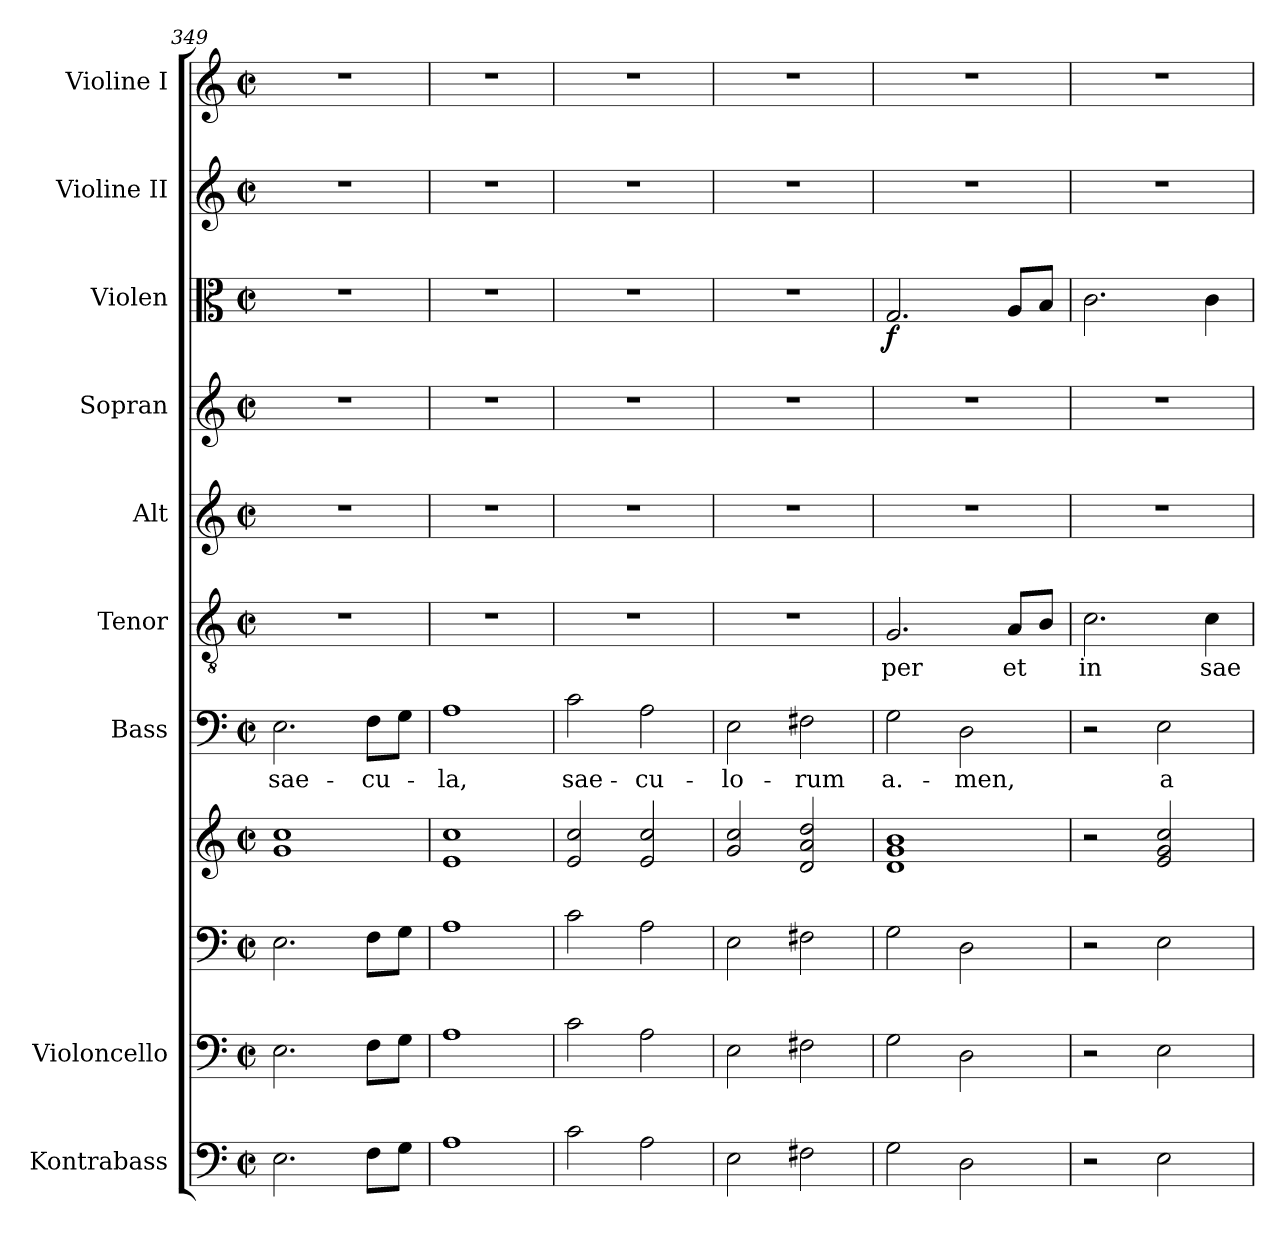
**kern	**kern	**kern	**kern	**kern	**text	**kern	**text	**kern	**kern	**kern	**dynam	**kern	**kern
*part10	*part9	*part8	*part8	*part7	*part7	*part6	*part6	*part5	*part4	*part3	*part3	*part2	*part1
*staff11	*staff10	*staff9	*staff8	*staff7	*staff7	*staff6	*staff6	*staff5	*staff4	*staff3	*staff3	*staff2	*staff1
*I"Kontrabass	*I"Violoncello	*	*	*I"Bass	*	*I"Tenor	*	*I"Alt	*I"Sopran	*I"Violen	*	*I"Violine II	*I"Violine I
*I'Kb.	*I'Vc.	*	*	*I'B.	*	*I'T.	*	*I'A.	*I'S.	*	*	*I'Vl. II	*I'Vl. I
*clefF4	*clefF4	*clefF4	*clefG2	*clefF4	*	*clefGv2	*	*clefG2	*clefG2	*clefC3	*	*clefG2	*clefG2
*ITrd7c12	*	*	*	*	*	*	*	*	*	*	*	*	*
*k[]	*k[]	*k[]	*k[]	*k[]	*	*k[]	*	*k[]	*k[]	*k[]	*	*k[]	*k[]
*C:	*C:	*C:	*C:	*C:	*	*C:	*	*C:	*C:	*C:	*	*C:	*C:
*M2/2	*M2/2	*M2/2	*M2/2	*M2/2	*	*M2/2	*	*M2/2	*M2/2	*M2/2	*	*M2/2	*M2/2
*met(c|)	*met(c|)	*met(c|)	*met(c|)	*met(c|)	*	*met(c|)	*	*met(c|)	*met(c|)	*met(c|)	*	*met(c|)	*met(c|)
=349	=349	=349	=349	=349	=349	=349	=349	=349	=349	=349	=349	=349	=349
!	!	!	!	!	!LO:LY:b	!	!	!	!	!	!	!	!
2.EE\	2.E\	2.E\	1g 1cc	2.E\	sae-	1r	.	1r	1r	1r	.	1r	1r
!	!	!	!	!	!LO:LY:b	!	!	!	!	!	!	!	!
8FF\L	8F\L	8F\L	.	8F\L	-cu-	.	.	.	.	.	.	.	.
8GG\J	8G\J	8G\J	.	8G\J	.	.	.	.	.	.	.	.	.
=350	=350	=350	=350	=350	=350	=350	=350	=350	=350	=350	=350	=350	=350
!	!	!	!	!	!LO:LY:b	!	!	!	!	!	!	!	!
1AA	1A	1A	1e 1cc	1A	-la,	1r	.	1r	1r	1r	.	1r	1r
=351	=351	=351	=351	=351	=351	=351	=351	=351	=351	=351	=351	=351	=351
!	!	!	!	!	!LO:LY:b	!	!	!	!	!	!	!	!
2C\	2c\	2c\	2e/ 2cc/	2c\	sae-	1r	.	1r	1r	1r	.	1r	1r
!	!	!	!	!	!LO:LY:b	!	!	!	!	!	!	!	!
2AA\	2A\	2A\	2e/ 2cc/	2A\	-cu-	.	.	.	.	.	.	.	.
=352	=352	=352	=352	=352	=352	=352	=352	=352	=352	=352	=352	=352	=352
!	!	!	!	!	!LO:LY:b	!	!	!	!	!	!	!	!
2EE\	2E\	2E\	2g/ 2cc/	2E\	-lo-	1r	.	1r	1r	1r	.	1r	1r
!	!	!	!	!	!LO:LY:b	!	!	!	!	!	!	!	!
2FF#X\	2F#X\	2F#X\	2d/ 2a/ 2dd/	2F#X\	-rum	.	.	.	.	.	.	.	.
=353	=353	=353	=353	=353	=353	=353	=353	=353	=353	=353	=353	=353	=353
!	!	!	!	!	!LO:LY:b	!	!LO:LY:b	!	!	!	!LO:DY:b	!	!
2GG\	2G\	2G\	1d 1g 1b	2G\	a.-	2.G/	-per	1r	1r	2.G/	f	1r	1r
!	!	!	!	!	!LO:LY:b	!	!	!	!	!	!	!	!
2DD\	2D\	2D\	.	2D\	-men,	.	.	.	.	.	.	.	.
!	!	!	!	!	!	!	!LO:LY:b	!	!	!	!	!	!
.	.	.	.	.	.	8A/L	et	.	.	8A/L	.	.	.
.	.	.	.	.	.	8B/J	.	.	.	8B/J	.	.	.
=354	=354	=354	=354	=354	=354	=354	=354	=354	=354	=354	=354	=354	=354
!	!	!	!	!	!	!	!LO:LY:b	!	!	!	!	!	!
2r	2r	2r	2r	2r	.	2.c\	in	1r	1r	2.c\	.	1r	1r
!	!	!	!	!	!LO:LY:b	!	!	!	!	!	!	!	!
2EE\	2E\	2E\	2e/ 2g/ 2cc/	2E\	a-	.	.	.	.	.	.	.	.
!	!	!	!	!	!	!	!LO:LY:b	!	!	!	!	!	!
.	.	.	.	.	.	4c\	sae-	.	.	4c\	.	.	.
=	=	=	=	=	=	=	=	=	=	=	=	=	=
*-	*-	*-	*-	*-	*-	*-	*-	*-	*-	*-	*-	*-	*-
